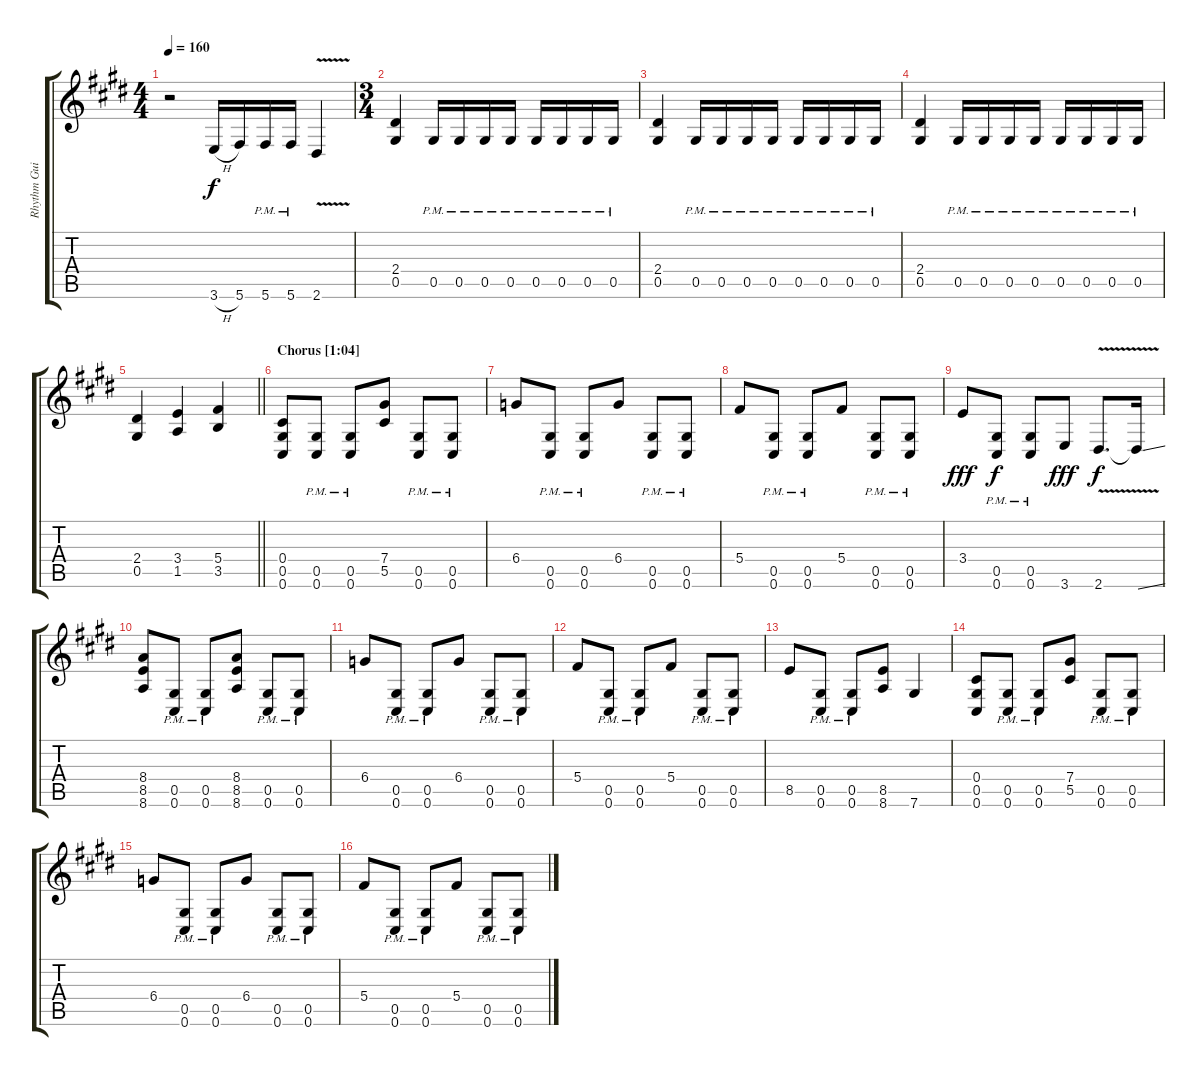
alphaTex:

\track ("Rhythm Guitar I" "Rhythm Gui") {instrument distortionguitar}
\staff {score tabs}
\tuning (Eb4 Bb3 Gb3 Db3 Ab2 Db2) {hide}
\ts (4 4)
\tempo 160
\clef g2
\ks c#minor
r.2{dy f} 3.6{h}.16 5.6.16 5.6{pm}.16 5.6{pm}.16 2.6{v}.4 |
\ts (3 4)
(2.4 0.5).4 0.5{pm}.16 0.5{pm}.16 0.5{pm}.16 0.5{pm}.16 0.5{pm}.16 0.5{pm}.16 0.5{pm}.16 0.5{pm}.16 |
(2.4 0.5).4 0.5{pm}.16 0.5{pm}.16 0.5{pm}.16 0.5{pm}.16 0.5{pm}.16 0.5{pm}.16 0.5{pm}.16 0.5{pm}.16 |
(2.4 0.5).4 0.5{pm}.16 0.5{pm}.16 0.5{pm}.16 0.5{pm}.16 0.5{pm}.16 0.5{pm}.16 0.5{pm}.16 0.5{pm}.16 |
\barLineRight lightlight
(2.4 0.5).4 (3.4 1.5).4 (5.4 3.5).4 |
\section ("" "Chorus [1:04]")
(0.4 0.5 0.6).8 (0.5{pm} 0.6{pm}).8 (0.5{pm} 0.6{pm}).8 (7.4 5.5).8 (0.5{pm} 0.6{pm}).8 (0.5{pm} 0.6{pm}).8 |
6.4.8 (0.5{pm} 0.6{pm}).8 (0.5{pm} 0.6{pm}).8 6.4.8 (0.5{pm} 0.6{pm}).8 (0.5{pm} 0.6{pm}).8 |
5.4.8 (0.5{pm} 0.6{pm}).8 (0.5{pm} 0.6{pm}).8 5.4.8 (0.5{pm} 0.6{pm}).8 (0.5{pm} 0.6{pm}).8 |
3.4.8{dy fff} (0.5{pm} 0.6{pm}).8{dy f} (0.5{pm} 0.6{pm}).8 3.6.8{dy fff} 2.6{v}.8{d dy f} 2.6{ss t}.16 |
(8.4 8.5 8.6).8 (0.5{pm} 0.6{pm}).8 (0.5{pm} 0.6{pm}).8 (8.4 8.5 8.6).8 (0.5{pm} 0.6{pm}).8 (0.5{pm} 0.6{pm}).8 |
6.4.8 (0.5{pm} 0.6{pm}).8 (0.5{pm} 0.6{pm}).8 6.4.8 (0.5{pm} 0.6{pm}).8 (0.5{pm} 0.6{pm}).8 |
5.4.8 (0.5{pm} 0.6{pm}).8 (0.5{pm} 0.6{pm}).8 5.4.8 (0.5{pm} 0.6{pm}).8 (0.5{pm} 0.6{pm}).8 |
8.5.8 (0.5{pm} 0.6{pm}).8 (0.5{pm} 0.6{pm}).8 (8.5 8.6).8 7.6.4 |
(0.4 0.5 0.6).8 (0.5{pm} 0.6{pm}).8 (0.5{pm} 0.6{pm}).8 (7.4 5.5).8 (0.5{pm} 0.6{pm}).8 (0.5{pm} 0.6{pm}).8 |
6.4.8 (0.5{pm} 0.6{pm}).8 (0.5{pm} 0.6{pm}).8 6.4.8 (0.5{pm} 0.6{pm}).8 (0.5{pm} 0.6{pm}).8 |
5.4.8 (0.5{pm} 0.6{pm}).8 (0.5{pm} 0.6{pm}).8 5.4.8 (0.5{pm} 0.6{pm}).8 (0.5{pm} 0.6{pm}).8
